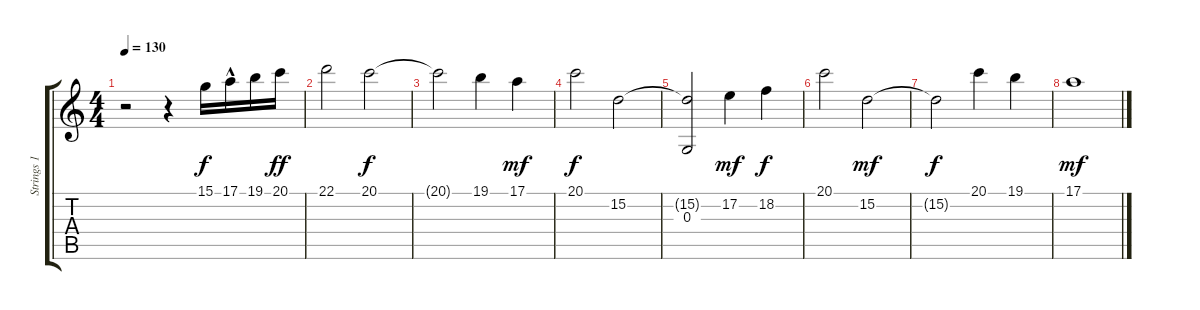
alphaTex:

\track ("Strings 1" "Strings 1") {instrument stringensemble1}
\staff {score tabs}
\tuning (E4 B3 G3 D3 A2 E2) {hide}
\ts (4 4)
\tempo 130
\clef g2
\ks c
r.2{dy f} r.4 15.1.16 17.1{hac}.16 19.1.16 20.1.16{dy ff} |
22.1.2 20.1.2{dy f} |
20.1{t}.2 19.1.4 17.1.4{dy mf} |
20.1.2{dy f} 15.2.2 |
(15.2{t} 0.3).2 17.2.4{dy mf} 18.2.4{dy f} |
20.1.2 15.2.2{dy mf} |
15.2{t}.2{dy f} 20.1.4 19.1.4 |
17.1.1{dy mf}
